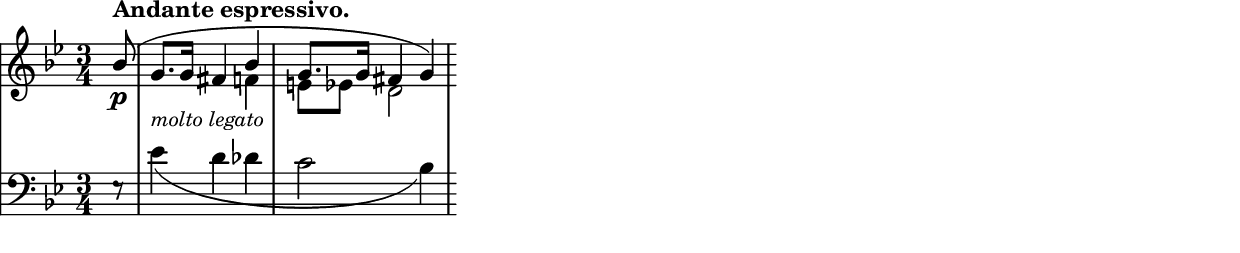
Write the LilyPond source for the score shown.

%% Generated by lilypond-book
%% Options: [exampleindent=10.16\mm,indent=0\mm,line-width=6\in,quote,ragged-right]
\include "lilypond-book-preamble.ly"


% ****************************************************************
% Start cut-&-pastable-section
% ****************************************************************



\paper {
  indent = 0\mm
  line-width = 6\in
  % offset the left padding, also add 1mm as lilypond creates cropped
  % images with a little space on the right
  line-width = #(- line-width (* mm  3.000000) (* mm 1))
  line-width = 4\in - 2.0 * 10.16\mm
  % offset the left padding, also add 1mm as lilypond creates cropped
  % images with a little space on the right
  line-width = #(- line-width (* mm  3.000000) (* mm 1))
  ragged-right = ##t
}

\layout {
  
}


% ****************************************************************
% ly snippet:
% ****************************************************************
rhMusic = \fixed c' {
  \new Voice {
	\voiceOne
    <<
      { 
		\partial 16.
		bes8_\p( g8._\markup { \italic \small { molto legato } } 
		g16 fis4 bes4 g8. g16 fis4 g4)
	  }
      \new Voice {
        \voiceTwo
		s8. s16 s4. f4 e8 es8 d2
      }
    >> |
  }
}

lhMusic = \relative c {
      \new Voice {
        \voiceThree
		{
		\stemDown
	    e8\rest es'4_( d4 des4 c2 bes4)
		}
      }
      \new Voice {
        \voiceFour
      }
}

\score {
  \new PianoStaff <<
    \new Staff = "RH"  <<
      \key g \minor
	  \time 3/4
		^ \markup { \bold{Andante espressivo.} }
      \rhMusic
    >>
    \new Staff = "LH" <<
      \key g \minor
      \clef "bass"
	  \time 3/4
      \lhMusic
    >>
  >>
}



% ****************************************************************
% end ly snippet of Grieg Ballade Op. 24
% ****************************************************************
